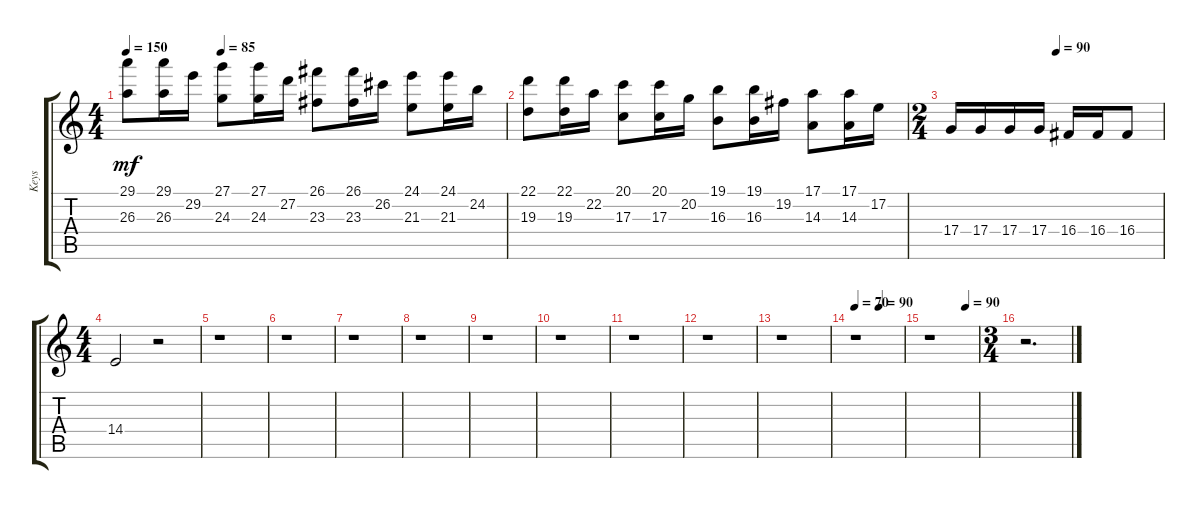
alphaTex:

\track ("Keys" "Keys") {instrument pad2warm}
\staff {score tabs}
\tuning (E4 B3 G3 D3 A2 E2) {hide}
\ts (4 4)
\tempo 150
\tempo (85 0.25)
\clef g2
\ks c
(29.1 26.3).8{dy mf} (29.1 26.3).16 29.2.16 (27.1 24.3).8 (27.1 24.3).16 27.2.16 (26.1 23.3).8 (26.1 23.3).16 26.2.16 (24.1 21.3).8 (24.1 21.3).16 24.2.16 |
(22.1 19.3).8 (22.1 19.3).16 22.2.16 (20.1 17.3).8 (20.1 17.3).16 20.2.16 (19.1 16.3).8 (19.1 16.3).16 19.2.16 (17.1 14.3).8 (17.1 14.3).16 17.2.16 |
\ts (2 4)
\tempo (90 0.5)
17.4.16 17.4.16 17.4.16 17.4.16 16.4.16 16.4.16 16.4.8 |
\ts (4 4)
14.4.2 r.2 |
r.1 |
r.1 |
r.1 |
r.1 |
r.1 |
r.1 |
r.1 |
r.1 |
r.1 |
\tempo 70
\tempo (90 0.5)
r.1 |
\tempo (90 0.75)
r.1 |
\ts (3 4)
r.2{d}
